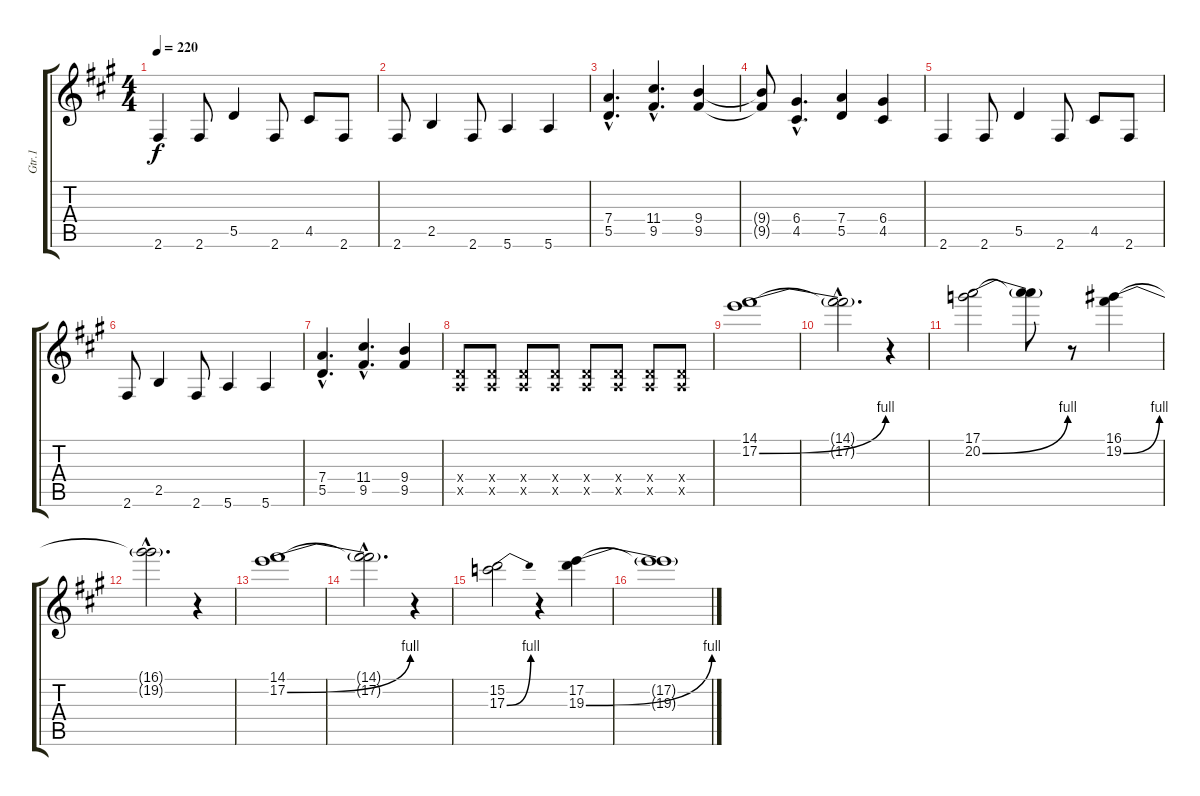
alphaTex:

\track ("Gtr.1" "Gtr.1") {instrument distortionguitar}
\staff {score tabs}
\tuning (E4 B3 G3 D3 A2 E2) {hide}
\ts (4 4)
\tempo 220
\clef g2
\ks a
2.6.4{dy f instrument distortionguitar} 2.6.8 5.5.4 2.6.8 4.5.8 2.6.8 |
2.6.8 2.5.4 2.6.8 5.6.4 5.6.4 |
(7.4{hac} 5.5{hac}).4{d} (11.4{hac} 9.5{hac}).4{d} (9.4 9.5).4 |
(9.4{t} 9.5{t}).8 (6.4{hac} 4.5{hac}).4{d} (7.4 5.5).4 (6.4 4.5).4 |
2.6.4 2.6.8 5.5.4 2.6.8 4.5.8 2.6.8 |
2.6.8 2.5.4 2.6.8 5.6.4 5.6.4 |
(7.4{hac} 5.5{hac}).4{d} (11.4{hac} 9.5{hac}).4{d} (9.4 9.5).4 |
(0.4{x} 0.5{x}).8 (0.4{x} 0.5{x}).8 (0.4{x} 0.5{x}).8 (0.4{x} 0.5{x}).8 (0.4{x} 0.5{x}).8 (0.4{x} 0.5{x}).8 (0.4{x} 0.5{x}).8 (0.4{x} 0.5{x}).8 |
(14.1 17.2{be (bend 0 0 60 4)}).1 |
(14.1{hac t} 17.2{hac t}).2{d} r.4 |
(17.1 20.2{be (bend 0 0 60 4)}).2 (17.1{t} 20.2{t}).8 r.8 (16.1 19.2{be (bend 0 0 60 4)}).4 |
(16.1{hac t} 19.2{hac t}).2{d} r.4 |
(14.1 17.2{be (bend 0 0 60 4)}).1 |
(14.1{hac t} 17.2{hac t}).2{d} r.4 |
(15.2 17.3{be (bend 0 0 60 4)}).2 r.4 (17.2 19.3{be (bend 0 0 60 4)}).4 |
(17.2{t} 19.3{t}).1
